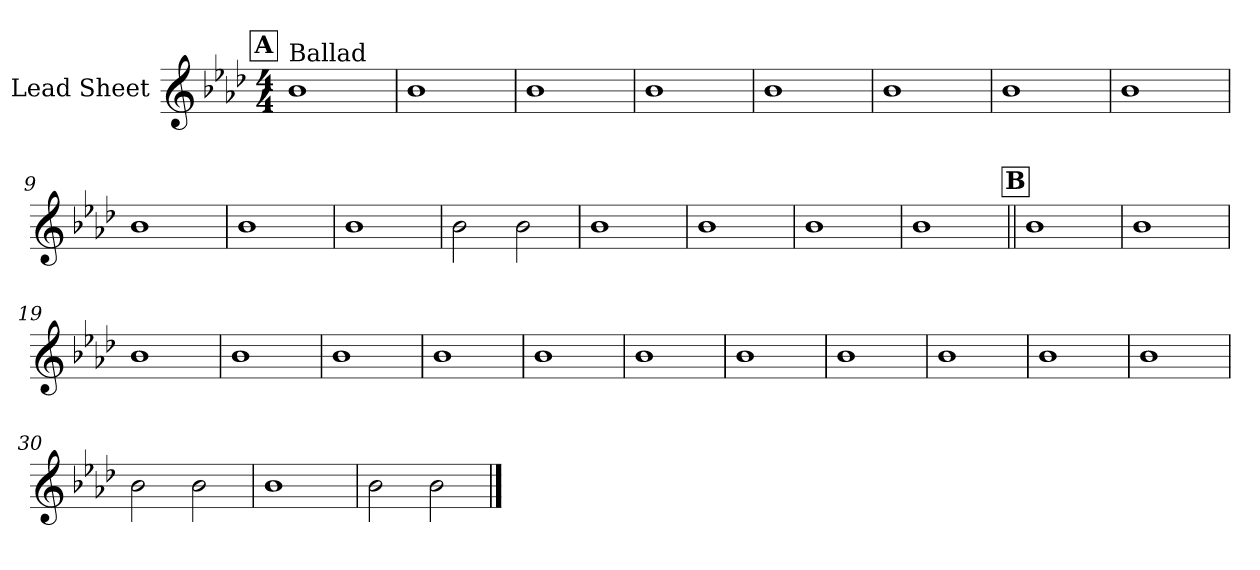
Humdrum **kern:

**kern
*part1
*staff1
*I"Lead Sheet
*clefG2
*k[b-e-a-d-]
*A-:
*M4/4
!!LO:REH:place=s1:a:fs=14:t=A
=1
!LO:TX:a:t=Ballad
1b-
=2
1b-
=3
1b-
=4
1b-
!!LO:LB:g=z
=5
1b-
=6
1b-
=7
1b-
=8
1b-
!!LO:LB:g=z
=9
1b-
=10
1b-
=11
1b-
=12
2b-\
2b-\
!!LO:LB:g=z
=13
1b-
=14
1b-
=15
1b-
=16
1b-
!!LO:LB:g=z
!!LO:REH:place=s1:a:fs=14:t=B
=17||
1b-
=18
1b-
=19
1b-
=20
1b-
!!LO:LB:g=z
=21
1b-
=22
1b-
=23
1b-
=24
1b-
!!LO:LB:g=z
=25
1b-
=26
1b-
=27
1b-
=28
1b-
!!LO:LB:g=z
=29
1b-
=30
2b-\
2b-\
=31
1b-
=32
2b-\
2b-\
==
*-
